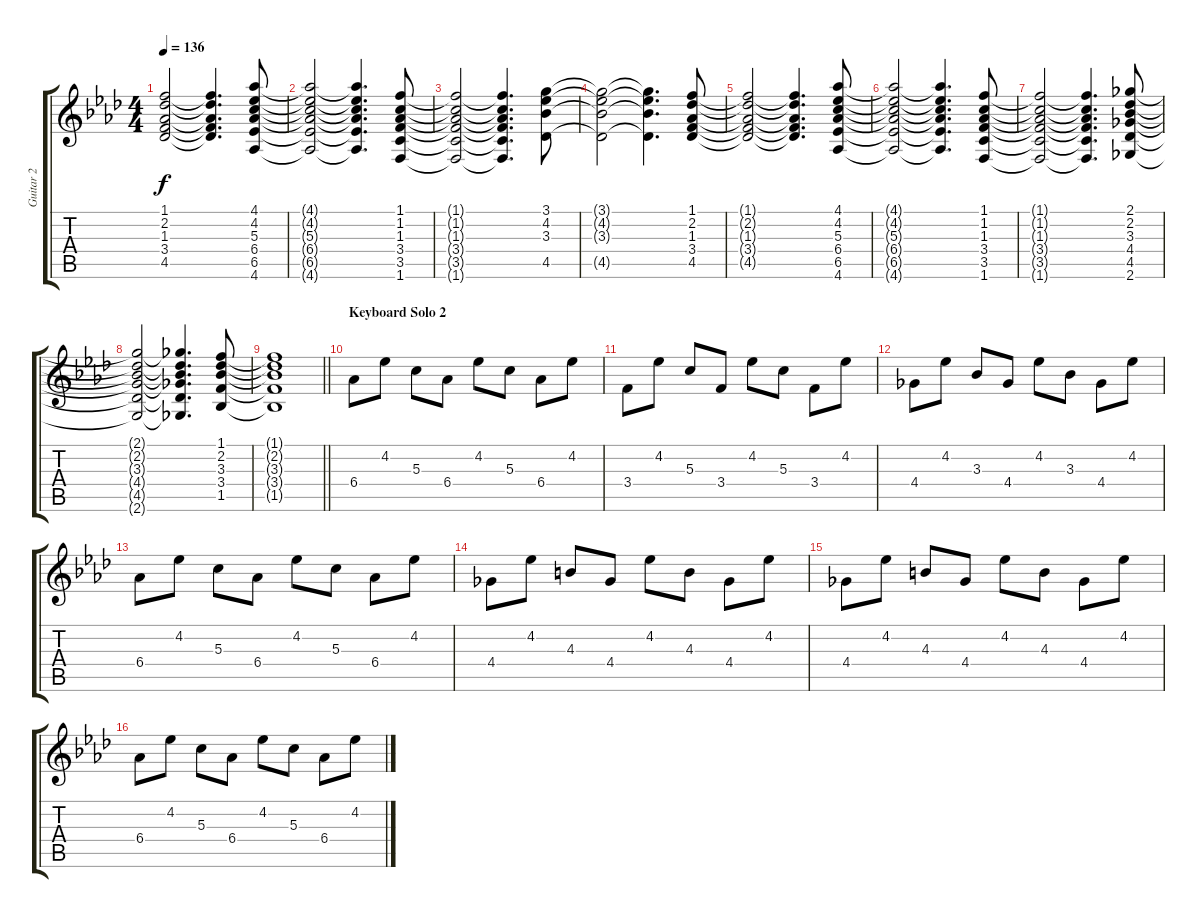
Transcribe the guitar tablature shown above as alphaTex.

\track ("Guitar 2" "Guitar 2") {instrument electricguitarjazz}
\staff {score tabs}
\tuning (E4 B3 G3 D3 A2 E2) {hide}
\ts (4 4)
\tempo 136
\clef g2
\ks ab
(1.1{t} 2.2{t} 1.3{t} 3.4{t} 4.5{t}).2{dy f} (1.1{t} 2.2{t} 1.3{t} 3.4{t} 4.5{t}).4{d} (4.1 4.2 5.3 6.4 6.5 4.6).8 |
(4.1{t} 4.2{t} 5.3{t} 6.4{t} 6.5{t} 4.6{t}).2 (4.1{t} 4.2{t} 5.3{t} 6.4{t} 6.5{t} 4.6{t}).4{d} (1.1 1.2 1.3 3.4 3.5 1.6).8 |
(1.1{t} 1.2{t} 1.3{t} 3.4{t} 3.5{t} 1.6{t}).2 (1.1{t} 1.2{t} 1.3{t} 3.4{t} 3.5{t} 1.6{t}).4{d} (3.1 4.2 3.3 4.5).8 |
(3.1{t} 4.2{t} 3.3{t} 4.5{t}).2 (3.1{t} 4.2{t} 3.3{t} 4.5{t}).4{d} (1.1 2.2 1.3 3.4 4.5).8 |
(1.1{t} 2.2{t} 1.3{t} 3.4{t} 4.5{t}).2 (1.1{t} 2.2{t} 1.3{t} 3.4{t} 4.5{t}).4{d} (4.1 4.2 5.3 6.4 6.5 4.6).8 |
(4.1{t} 4.2{t} 5.3{t} 6.4{t} 6.5{t} 4.6{t}).2 (4.1{t} 4.2{t} 5.3{t} 6.4{t} 6.5{t} 4.6{t}).4{d} (1.1 1.2 1.3 3.4 3.5 1.6).8 |
(1.1{t} 1.2{t} 1.3{t} 3.4{t} 3.5{t} 1.6{t}).2 (1.1{t} 1.2{t} 1.3{t} 3.4{t} 3.5{t} 1.6{t}).4{d} (2.1 2.2 3.3 4.4 4.5 2.6).8 |
(2.1{t} 2.2{t} 3.3{t} 4.4{t} 4.5{t} 2.6{t}).2 (2.1{t} 2.2{t} 3.3{t} 4.4{t} 4.5{t} 2.6{t}).4{d} (1.1 2.2 3.3 3.4 1.5).8 |
\barLineRight lightlight
(1.1{t} 2.2{t} 3.3{t} 3.4{t} 1.5{t}).1 |
\section ("" "Keyboard Solo 2")
6.4.8 4.2.8 5.3.8 6.4.8 4.2.8 5.3.8 6.4.8 4.2.8 |
3.4.8 4.2.8 5.3.8 3.4.8 4.2.8 5.3.8 3.4.8 4.2.8 |
4.4.8 4.2.8 3.3.8 4.4.8 4.2.8 3.3.8 4.4.8 4.2.8 |
6.4.8 4.2.8 5.3.8 6.4.8 4.2.8 5.3.8 6.4.8 4.2.8 |
4.4.8 4.2.8 4.3.8 4.4.8 4.2.8 4.3.8 4.4.8 4.2.8 |
4.4.8 4.2.8 4.3.8 4.4.8 4.2.8 4.3.8 4.4.8 4.2.8 |
6.4.8 4.2.8 5.3.8 6.4.8 4.2.8 5.3.8 6.4.8 4.2.8
